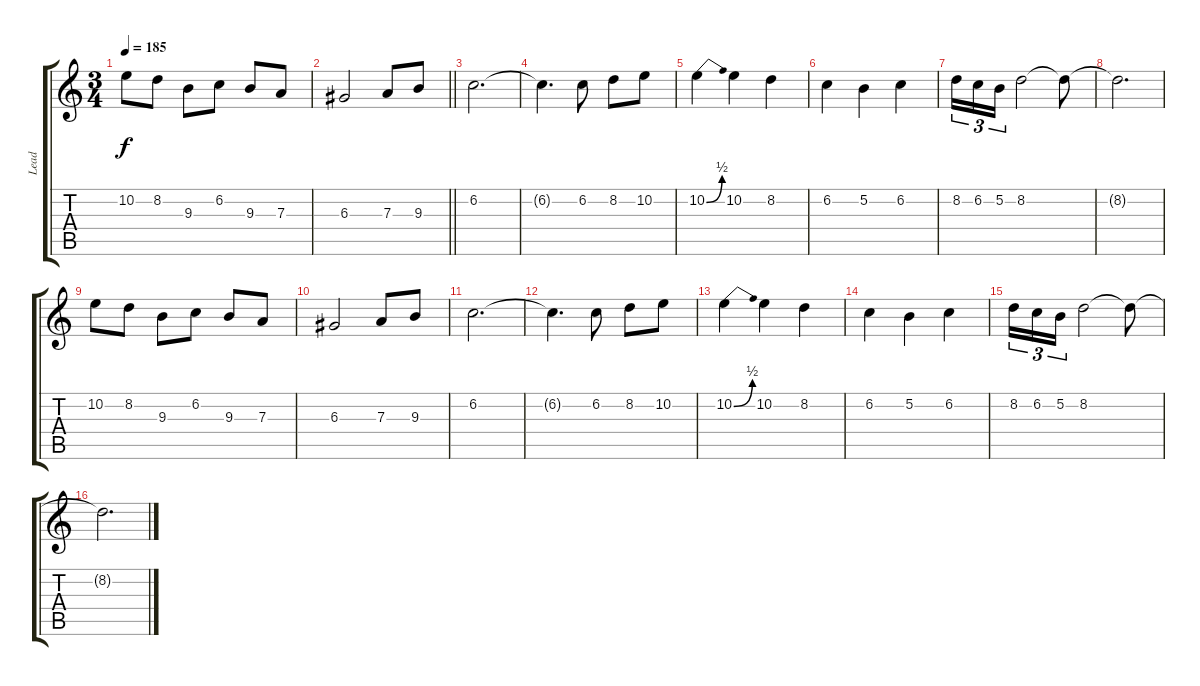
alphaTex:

\track ("Lead" "Lead") {instrument distortionguitar}
\staff {score tabs}
\tuning (B3 Gb3 D3 A2 E2 B1) {hide}
\ts (3 4)
\tempo 185
\clef g2
\ks c
10.2.8{dy f} 8.2.8 9.3.8 6.2.8 9.3.8 7.3.8 |
\barLineRight lightlight
6.3.2 7.3.8 9.3.8 |
6.2.2{d balance 16} |
6.2{t}.4{d} 6.2.8 8.2.8 10.2.8 |
10.2{be (bend 0 0 60 2)}.4 10.2.4 8.2.4 |
6.2.4 5.2.4 6.2.4 |
8.2.16{tu (3 2)} 6.2.16{tu (3 2)} 5.2.16{tu (3 2)} 8.2.2 8.2{t}.8 |
8.2{t}.2{d} |
10.2.8 8.2.8 9.3.8 6.2.8 9.3.8 7.3.8 |
6.3.2 7.3.8 9.3.8 |
6.2.2{d} |
6.2{t}.4{d} 6.2.8 8.2.8 10.2.8 |
10.2{be (bend 0 0 60 2)}.4 10.2.4 8.2.4 |
6.2.4 5.2.4 6.2.4 |
8.2.16{tu (3 2)} 6.2.16{tu (3 2)} 5.2.16{tu (3 2)} 8.2.2 8.2{t}.8 |
8.2{t}.2{d}
